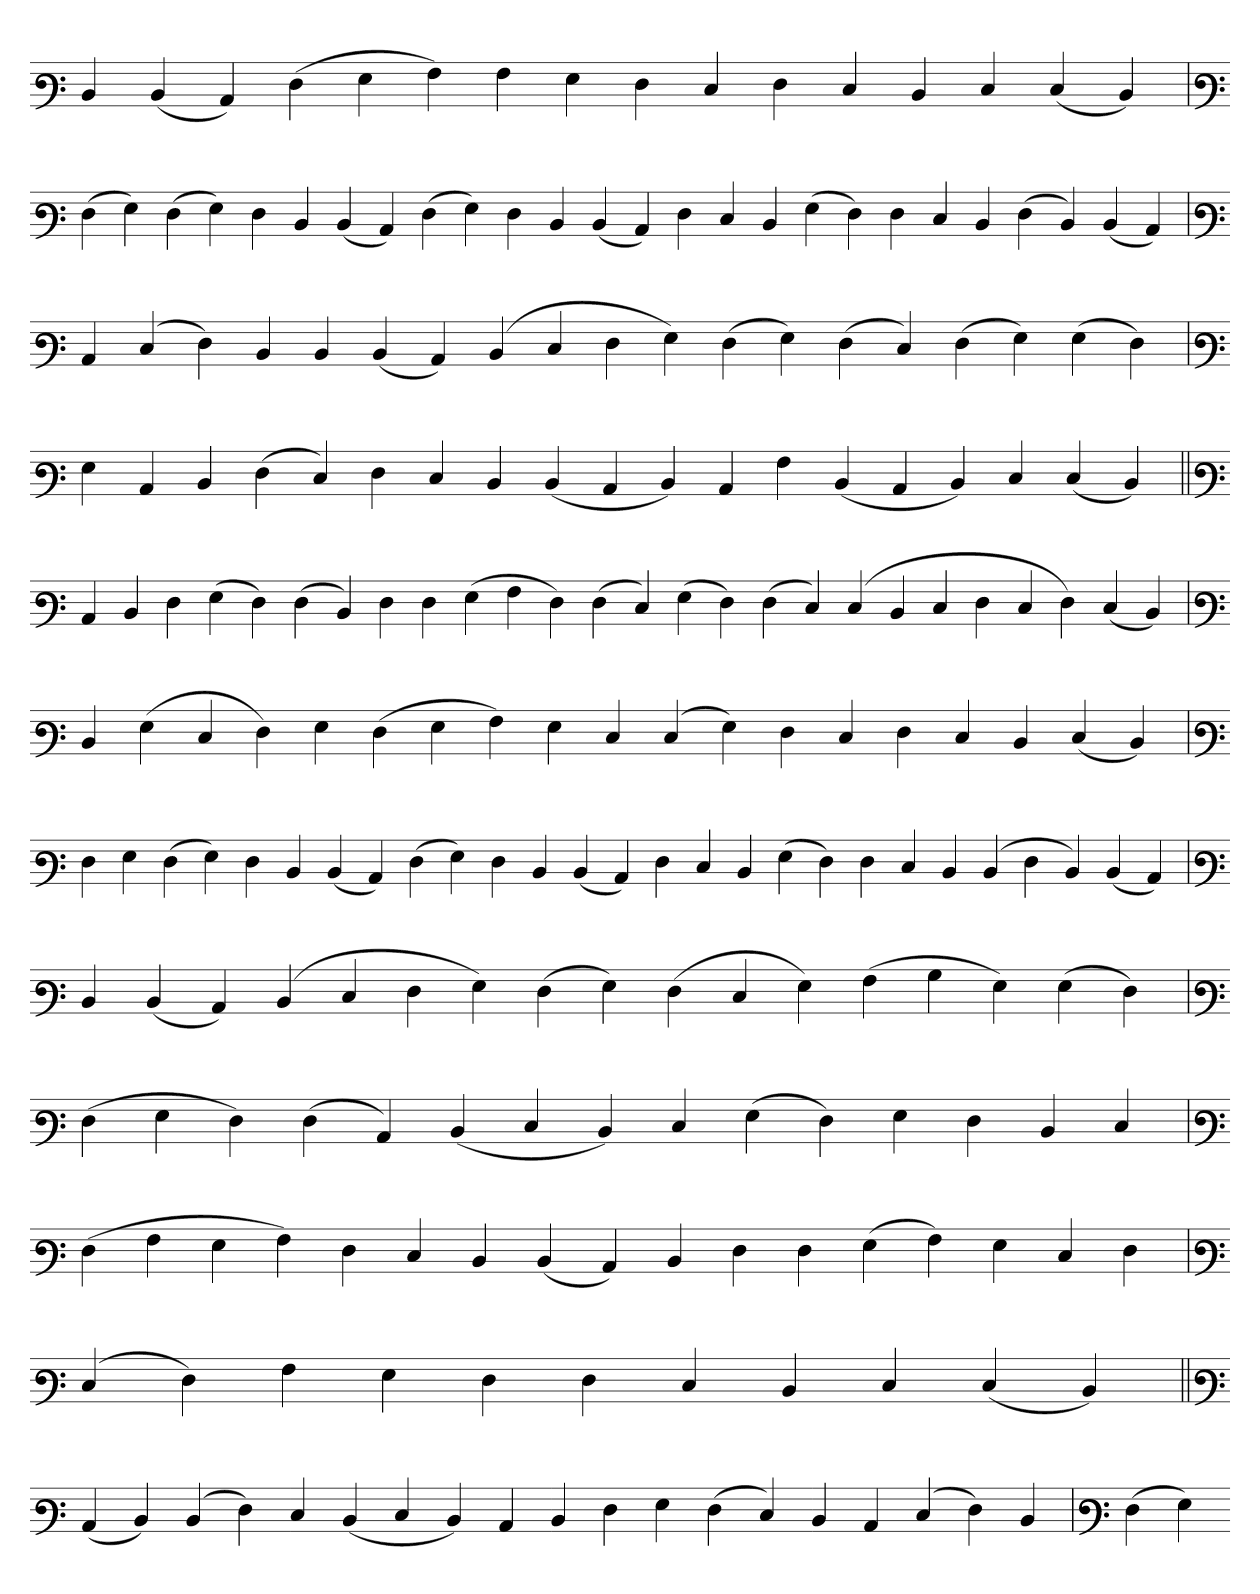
**kern
*part1
*staff1
*clefF3
=
4D
(4D
4C)
(4F
4G
4A)
4A
4G
4F
4E
4F
4E
4D
4E
(4E
4D)
=`
*clefF3
(4F
4G)
(4F
4G)
4F
4D
(4D
4C)
(4F
4G)
4F
4D
(4D
4C)
4F
4E
4D
(4G
4F)
4F
4E
4D
(4F
4D)
(4D
4C)
=
*clefF3
4C
(4E
4F)
4D
4D
(4D
4C)
(4D
4E
4F
4G)
(4F
4G)
(4F
4E)
(4F
4G)
(4G
4F)
='
*clefF3
4G
4C
4D
(4F
4E)
4F
4E
4D
(4D
4C
4D)
4C
4A
(4D
4C
4D)
4E
(4E
4D)
=||
*clefF3
4C
4D
4F
(4G
4F)
(4F
4D)
4F
4F
(4G
4A
4F)
(4F
4E)
(4G
4F)
(4F
4E)
(4E
4D
4E
4F
4E
4F)
(4E
4D)
='
*clefF3
4D
(4G
4E
4F)
4G
(4F
4G
4A)
4G
4E
(4E
4G)
4F
4E
4F
4E
4D
(4E
4D)
=`
*clefF3
4F
4G
(4F
4G)
4F
4D
(4D
4C)
(4F
4G)
4F
4D
(4D
4C)
4F
4E
4D
(4G
4F)
4F
4E
4D
(4D
4F
4D)
(4D
4C)
=
*clefF3
4D
(4D
4C)
(4D
4E
4F
4G)
(4F
4G)
(4F
4E
4G)
(4A
4B
4G)
(4G
4F)
='
*clefF3
(4F
4G
4F)
(4F
4C)
(4D
4E
4D)
4E
(4G
4F)
4G
4F
4D
4E
=`
*clefF3
(4F
4A
4G
4A)
4F
4E
4D
(4D
4C)
4D
4F
4F
(4G
4A)
4G
4E
4F
=`
*clefF3
(4E
4F)
4A
4G
4F
4F
4E
4D
4E
(4E
4D)
=||
*clefF3
(4C
4D)
(4D
4F)
4E
(4D
4E
4D)
4C
4D
4F
4G
(4F
4E)
4D
4C
(4E
4F)
4D
='
*clefF3
(4F
4G)
=-
*-
